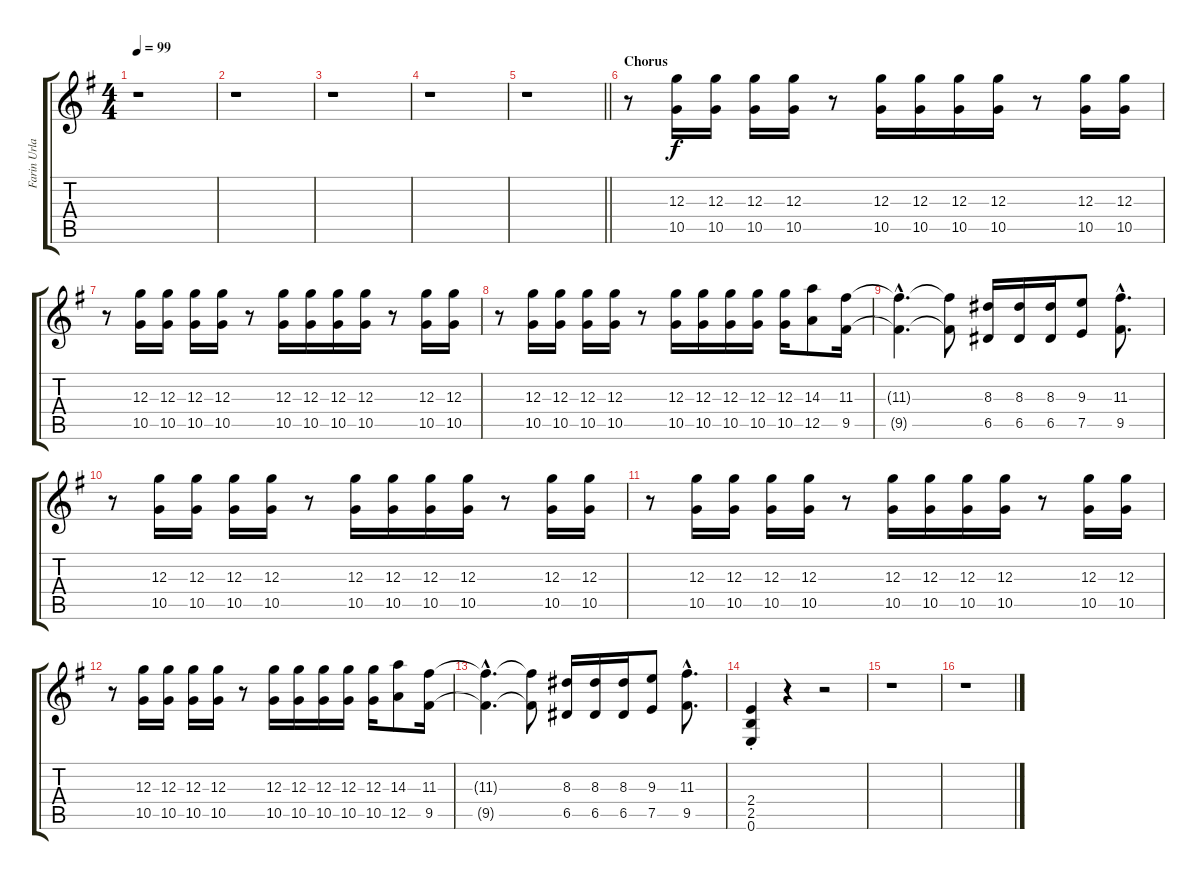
\track ("Farin Urlaub Fills" "Farin Urla") {instrument distortionguitar}
\staff {score tabs}
\tuning (E4 B3 G3 D3 A2 E2) {hide}
\ts (4 4)
\tempo 99
\clef g2
\ks g
r.1{dy f} |
r.1 |
r.1 |
r.1 |
\barLineRight lightlight
r.1 |
\section ("" "Chorus")
r.8 (12.3 10.5).16 (12.3 10.5).16 (12.3 10.5).16 (12.3 10.5).16 r.8 (12.3 10.5).16 (12.3 10.5).16 (12.3 10.5).16 (12.3 10.5).16 r.8 (12.3 10.5).16 (12.3 10.5).16 |
r.8 (12.3 10.5).16 (12.3 10.5).16 (12.3 10.5).16 (12.3 10.5).16 r.8 (12.3 10.5).16 (12.3 10.5).16 (12.3 10.5).16 (12.3 10.5).16 r.8 (12.3 10.5).16 (12.3 10.5).16 |
r.8 (12.3 10.5).16 (12.3 10.5).16 (12.3 10.5).16 (12.3 10.5).16 r.8 (12.3 10.5).16 (12.3 10.5).16 (12.3 10.5).16 (12.3 10.5).16 (12.3 10.5).16 (14.3 12.5).8 (11.3 9.5).16 |
(11.3{hac t} 9.5{hac t}).4{d} (11.3{t} 9.5{t}).8 (8.3 6.5).16 (8.3 6.5).16 (8.3 6.5).16 (9.3 7.5).8 (11.3{hac} 9.5{hac}).8{d} |
r.8 (12.3 10.5).16 (12.3 10.5).16 (12.3 10.5).16 (12.3 10.5).16 r.8 (12.3 10.5).16 (12.3 10.5).16 (12.3 10.5).16 (12.3 10.5).16 r.8 (12.3 10.5).16 (12.3 10.5).16 |
r.8 (12.3 10.5).16 (12.3 10.5).16 (12.3 10.5).16 (12.3 10.5).16 r.8 (12.3 10.5).16 (12.3 10.5).16 (12.3 10.5).16 (12.3 10.5).16 r.8 (12.3 10.5).16 (12.3 10.5).16 |
r.8 (12.3 10.5).16 (12.3 10.5).16 (12.3 10.5).16 (12.3 10.5).16 r.8 (12.3 10.5).16 (12.3 10.5).16 (12.3 10.5).16 (12.3 10.5).16 (12.3 10.5).16 (14.3 12.5).8 (11.3 9.5).16 |
(11.3{hac t} 9.5{hac t}).4{d} (11.3{t} 9.5{t}).8 (8.3 6.5).16 (8.3 6.5).16 (8.3 6.5).16 (9.3 7.5).8 (11.3{hac} 9.5{hac}).8{d} |
(2.4{st} 2.5{st} 0.6{st}).4 r.4 r.2 |
r.1 |
r.1
